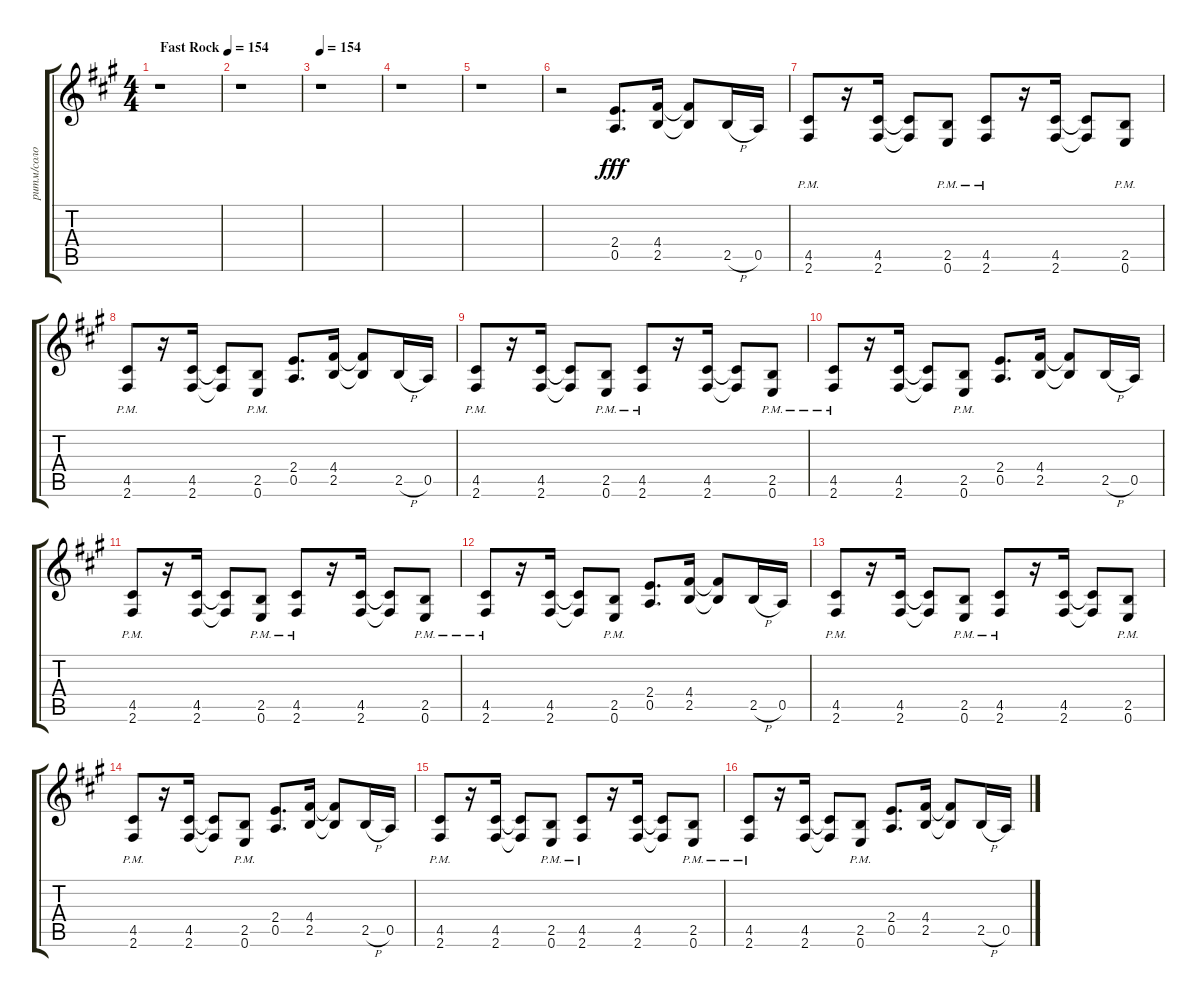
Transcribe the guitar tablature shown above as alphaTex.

\track ("ритм/соло" "ритм/соло") {instrument overdrivenguitar}
\staff {score tabs}
\tuning (E4 B3 G3 D3 A2 E2) {hide}
\ts (4 4)
\tempo (154 "Fast Rock")
\tempo 90
\tempo (154 "Fast Rock")
\clef g2
\ks f#minor
r.1{dy fff instrument overdrivenguitar} |
r.1 |
\tempo 154
r.1 |
r.1 |
r.1 |
r.2 (2.4 0.5).8{d} (4.4 2.5).16 (4.4{t} 2.5{t}).8 2.5{h}.16 0.5.16 |
(4.5{pm} 2.6{pm}).8 r.16 (4.5 2.6).16 (4.5{t} 2.6{t}).8 (2.5{pm} 0.6{pm}).8 (4.5{pm} 2.6{pm}).8 r.16 (4.5 2.6).16 (4.5{t} 2.6{t}).8 (2.5{pm} 0.6{pm}).8 |
(4.5{pm} 2.6{pm}).8 r.16 (4.5 2.6).16 (4.5{t} 2.6{t}).8 (2.5{pm} 0.6{pm}).8 (2.4 0.5).8{d} (4.4 2.5).16 (4.4{t} 2.5{t}).8 2.5{h}.16 0.5.16 |
(4.5{pm} 2.6{pm}).8 r.16 (4.5 2.6).16 (4.5{t} 2.6{t}).8 (2.5{pm} 0.6{pm}).8 (4.5{pm} 2.6{pm}).8 r.16 (4.5 2.6).16 (4.5{t} 2.6{t}).8 (2.5{pm} 0.6{pm}).8 |
(4.5{pm} 2.6{pm}).8 r.16 (4.5 2.6).16 (4.5{t} 2.6{t}).8 (2.5{pm} 0.6{pm}).8 (2.4 0.5).8{d} (4.4 2.5).16 (4.4{t} 2.5{t}).8 2.5{h}.16 0.5.16 |
(4.5{pm} 2.6{pm}).8 r.16 (4.5 2.6).16 (4.5{t} 2.6{t}).8 (2.5{pm} 0.6{pm}).8 (4.5{pm} 2.6{pm}).8 r.16 (4.5 2.6).16 (4.5{t} 2.6{t}).8 (2.5{pm} 0.6{pm}).8 |
(4.5{pm} 2.6{pm}).8 r.16 (4.5 2.6).16 (4.5{t} 2.6{t}).8 (2.5{pm} 0.6{pm}).8 (2.4 0.5).8{d} (4.4 2.5).16 (4.4{t} 2.5{t}).8 2.5{h}.16 0.5.16 |
(4.5{pm} 2.6{pm}).8 r.16 (4.5 2.6).16 (4.5{t} 2.6{t}).8 (2.5{pm} 0.6{pm}).8 (4.5{pm} 2.6{pm}).8 r.16 (4.5 2.6).16 (4.5{t} 2.6{t}).8 (2.5{pm} 0.6{pm}).8 |
(4.5{pm} 2.6{pm}).8 r.16 (4.5 2.6).16 (4.5{t} 2.6{t}).8 (2.5{pm} 0.6{pm}).8 (2.4 0.5).8{d} (4.4 2.5).16 (4.4{t} 2.5{t}).8 2.5{h}.16 0.5.16 |
(4.5{pm} 2.6{pm}).8 r.16 (4.5 2.6).16 (4.5{t} 2.6{t}).8 (2.5{pm} 0.6{pm}).8 (4.5{pm} 2.6{pm}).8 r.16 (4.5 2.6).16 (4.5{t} 2.6{t}).8 (2.5{pm} 0.6{pm}).8 |
(4.5{pm} 2.6{pm}).8 r.16 (4.5 2.6).16 (4.5{t} 2.6{t}).8 (2.5{pm} 0.6{pm}).8 (2.4 0.5).8{d} (4.4 2.5).16 (4.4{t} 2.5{t}).8 2.5{h}.16 0.5.16
